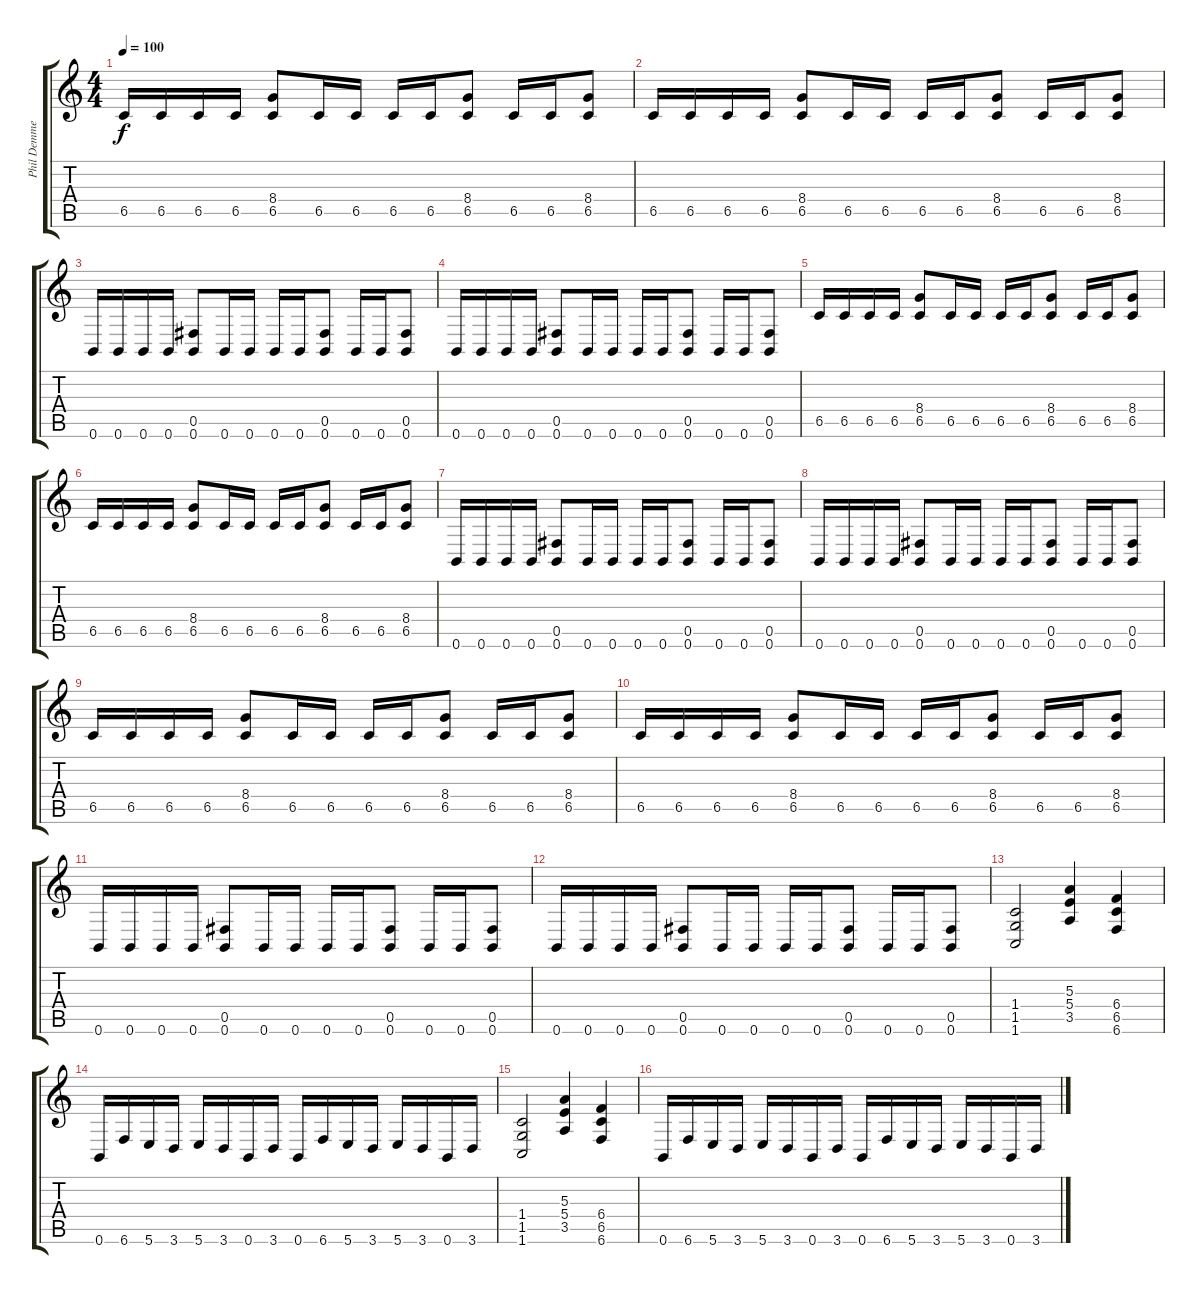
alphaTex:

\track ("Phil Demmel" "Phil Demme") {instrument overdrivenguitar}
\staff {score tabs}
\tuning (Db4 Ab3 E3 B2 Gb2 B1) {hide}
\ts (4 4)
\tempo 100
\clef g2
\ks c
6.5.16{dy f instrument electricguitarclean} 6.5.16 6.5.16 6.5.16 (8.4 6.5).8 6.5.16 6.5.16 6.5.16 6.5.16 (8.4 6.5).8 6.5.16 6.5.16 (8.4 6.5).8 |
6.5.16 6.5.16 6.5.16 6.5.16 (8.4 6.5).8 6.5.16 6.5.16 6.5.16 6.5.16 (8.4 6.5).8 6.5.16 6.5.16 (8.4 6.5).8 |
0.6.16{instrument distortionguitar} 0.6.16 0.6.16 0.6.16 (0.5 0.6).8 0.6.16 0.6.16 0.6.16 0.6.16 (0.5 0.6).8 0.6.16 0.6.16 (0.5 0.6).8 |
0.6.16 0.6.16 0.6.16 0.6.16 (0.5 0.6).8 0.6.16 0.6.16 0.6.16 0.6.16 (0.5 0.6).8 0.6.16 0.6.16 (0.5 0.6).8 |
6.5.16{instrument electricguitarclean} 6.5.16 6.5.16 6.5.16 (8.4 6.5).8 6.5.16 6.5.16 6.5.16 6.5.16 (8.4 6.5).8 6.5.16 6.5.16 (8.4 6.5).8 |
6.5.16 6.5.16 6.5.16 6.5.16 (8.4 6.5).8 6.5.16 6.5.16 6.5.16 6.5.16 (8.4 6.5).8 6.5.16 6.5.16 (8.4 6.5).8 |
0.6.16{instrument distortionguitar} 0.6.16 0.6.16 0.6.16 (0.5 0.6).8 0.6.16 0.6.16 0.6.16 0.6.16 (0.5 0.6).8 0.6.16 0.6.16 (0.5 0.6).8 |
0.6.16 0.6.16 0.6.16 0.6.16 (0.5 0.6).8 0.6.16 0.6.16 0.6.16 0.6.16 (0.5 0.6).8 0.6.16 0.6.16 (0.5 0.6).8 |
6.5.16{instrument electricguitarclean} 6.5.16 6.5.16 6.5.16 (8.4 6.5).8 6.5.16 6.5.16 6.5.16 6.5.16 (8.4 6.5).8 6.5.16 6.5.16 (8.4 6.5).8 |
6.5.16 6.5.16 6.5.16 6.5.16 (8.4 6.5).8 6.5.16 6.5.16 6.5.16 6.5.16 (8.4 6.5).8 6.5.16 6.5.16 (8.4 6.5).8 |
0.6.16{instrument distortionguitar} 0.6.16 0.6.16 0.6.16 (0.5 0.6).8 0.6.16 0.6.16 0.6.16 0.6.16 (0.5 0.6).8 0.6.16 0.6.16 (0.5 0.6).8 |
0.6.16 0.6.16 0.6.16 0.6.16 (0.5 0.6).8 0.6.16 0.6.16 0.6.16 0.6.16 (0.5 0.6).8 0.6.16 0.6.16 (0.5 0.6).8 |
(1.4 1.5 1.6).2 (5.3 5.4 3.5).4 (6.4 6.5 6.6).4 |
0.6.16 6.6.16 5.6.16 3.6.16 5.6.16 3.6.16 0.6.16 3.6.16 0.6.16 6.6.16 5.6.16 3.6.16 5.6.16 3.6.16 0.6.16 3.6.16 |
(1.4 1.5 1.6).2 (5.3 5.4 3.5).4 (6.4 6.5 6.6).4 |
0.6.16 6.6.16 5.6.16 3.6.16 5.6.16 3.6.16 0.6.16 3.6.16 0.6.16 6.6.16 5.6.16 3.6.16 5.6.16 3.6.16 0.6.16 3.6.16
